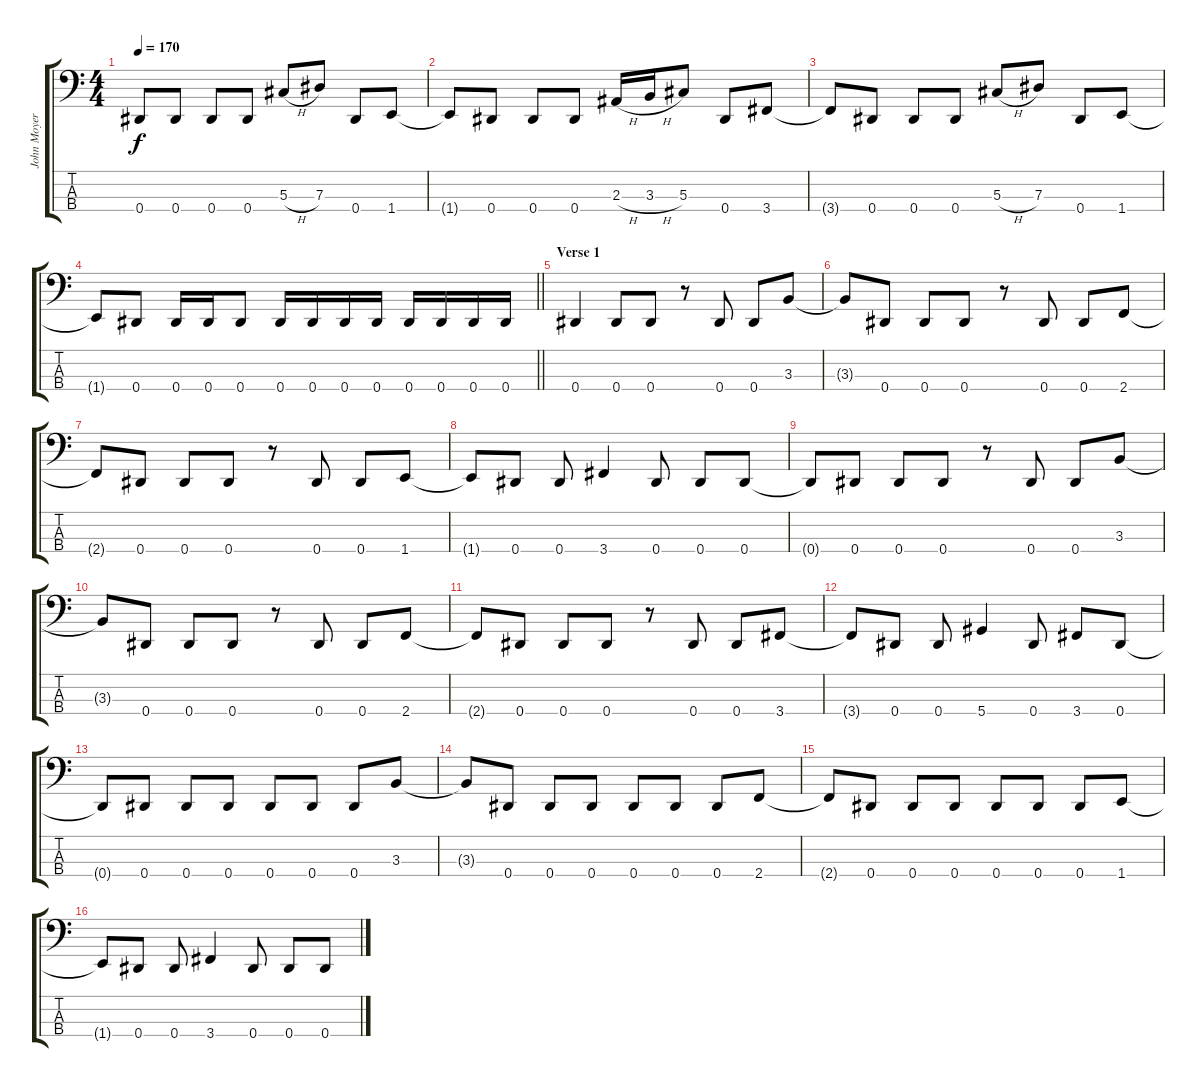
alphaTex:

\track ("John Moyer" "John Moyer") {instrument electricbasspick}
\staff {score tabs}
\tuning (Gb2 Db2 Ab1 Eb1) {hide}
\ts (4 4)
\tempo 170
\clef f4
\ks c
0.4.8{dy f} 0.4.8 0.4.8 0.4.8 5.3{h}.8 7.3.8 0.4.8 1.4.8 |
1.4{t}.8 0.4.8 0.4.8 0.4.8 2.3{h}.16 3.3{h}.16 5.3.8 0.4.8 3.4.8 |
3.4{t}.8 0.4.8 0.4.8 0.4.8 5.3{h}.8 7.3.8 0.4.8 1.4.8 |
\barLineRight lightlight
1.4{t}.8 0.4.8 0.4.16 0.4.16 0.4.8 0.4.16 0.4.16 0.4.16 0.4.16 0.4.16 0.4.16 0.4.16 0.4.16 |
\section ("" "Verse 1")
0.4.4 0.4.8 0.4.8 r.8 0.4.8 0.4.8 3.3.8 |
3.3{t}.8 0.4.8 0.4.8 0.4.8 r.8 0.4.8 0.4.8 2.4.8 |
2.4{t}.8 0.4.8 0.4.8 0.4.8 r.8 0.4.8 0.4.8 1.4.8 |
1.4{t}.8 0.4.8 0.4.8 3.4.4 0.4.8 0.4.8 0.4.8 |
0.4{t}.8 0.4.8 0.4.8 0.4.8 r.8 0.4.8 0.4.8 3.3.8 |
3.3{t}.8 0.4.8 0.4.8 0.4.8 r.8 0.4.8 0.4.8 2.4.8 |
2.4{t}.8 0.4.8 0.4.8 0.4.8 r.8 0.4.8 0.4.8 3.4.8 |
3.4{t}.8 0.4.8 0.4.8 5.4.4 0.4.8 3.4.8 0.4.8 |
0.4{t}.8 0.4.8 0.4.8 0.4.8 0.4.8 0.4.8 0.4.8 3.3.8 |
3.3{t}.8 0.4.8 0.4.8 0.4.8 0.4.8 0.4.8 0.4.8 2.4.8 |
2.4{t}.8 0.4.8 0.4.8 0.4.8 0.4.8 0.4.8 0.4.8 1.4.8 |
1.4{t}.8 0.4.8 0.4.8 3.4.4 0.4.8 0.4.8 0.4.8
